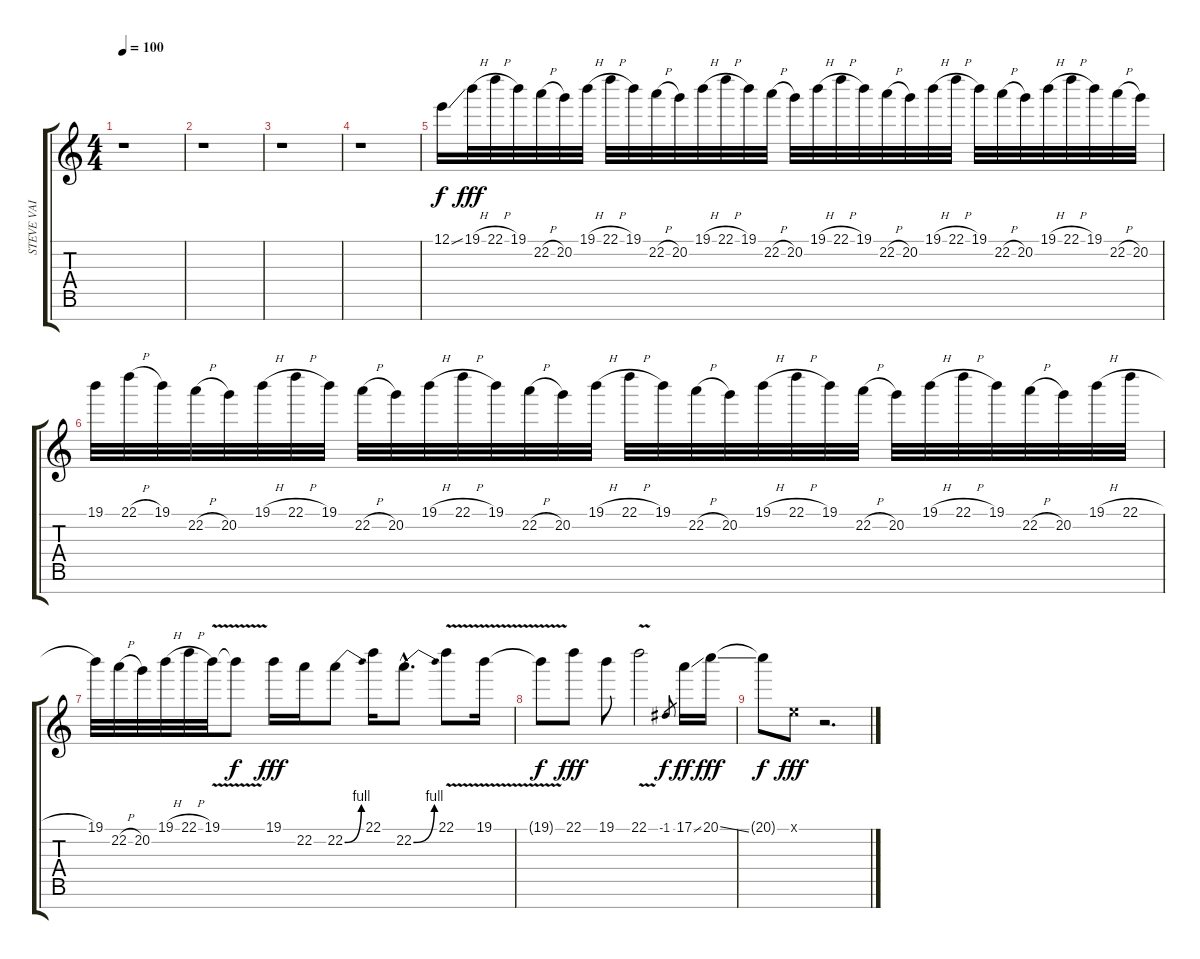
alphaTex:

\track ("STEVE VAI (PART)" "STEVE VAI ") {instrument overdrivenguitar}
\staff {score tabs}
\tuning (E4 B3 G3 D3 A2 E2 B1) {hide}
\ts (4 4)
\tempo 100
\clef g2
\ks c
r.1{dy ppp} |
r.1 |
r.1 |
r.1 |
12.1{ss}.16{dy f} 19.1{h}.32{dy fff} 22.1{h}.32 19.1.32 22.2{h}.32 20.2.32 19.1{h}.32 22.1{h}.32 19.1.32 22.2{h}.32 20.2.32 19.1{h}.32 22.1{h}.32 19.1.32 22.2{h}.32 20.2.32 19.1{h}.32 22.1{h}.32 19.1.32 22.2{h}.32 20.2.32 19.1{h}.32 22.1{h}.32 19.1.32 22.2{h}.32 20.2.32 19.1{h}.32 22.1{h}.32 19.1.32 22.2{h}.32 20.2.32 |
19.1.32 22.1{h}.32 19.1.32 22.2{h}.32 20.2.32 19.1{h}.32 22.1{h}.32 19.1.32 22.2{h}.32 20.2.32 19.1{h}.32 22.1{h}.32 19.1.32 22.2{h}.32 20.2.32 19.1{h}.32 22.1{h}.32 19.1.32 22.2{h}.32 20.2.32 19.1{h}.32 22.1{h}.32 19.1.32 22.2{h}.32 20.2.32 19.1{h}.32 22.1{h}.32 19.1.32 22.2{h}.32 20.2.32 19.1{h}.32 22.1{h}.32 |
19.1.32 22.2{h}.32 20.2.32 19.1{h}.32 22.1{h}.32 19.1{v}.32 19.1{t}.8{dy f} 19.1.16{dy fff} 22.2.16 22.2{be (bend 0 0 60 4)}.8 22.1.16 22.2{be (bend 0 0 60 4) hac}.8{d} 22.1{v}.8 19.1{v}.16 |
19.1{t}.8{dy f} 22.1.8{dy fff} 19.1.8 22.1{v}.2 -1.1.8{gr dy f} 17.1{ss}.16{dy ff} 20.1{ss}.16{dy fff} |
20.1{t}.8{dy f} 0.1{x}.8{dy fff} r.2{d}
